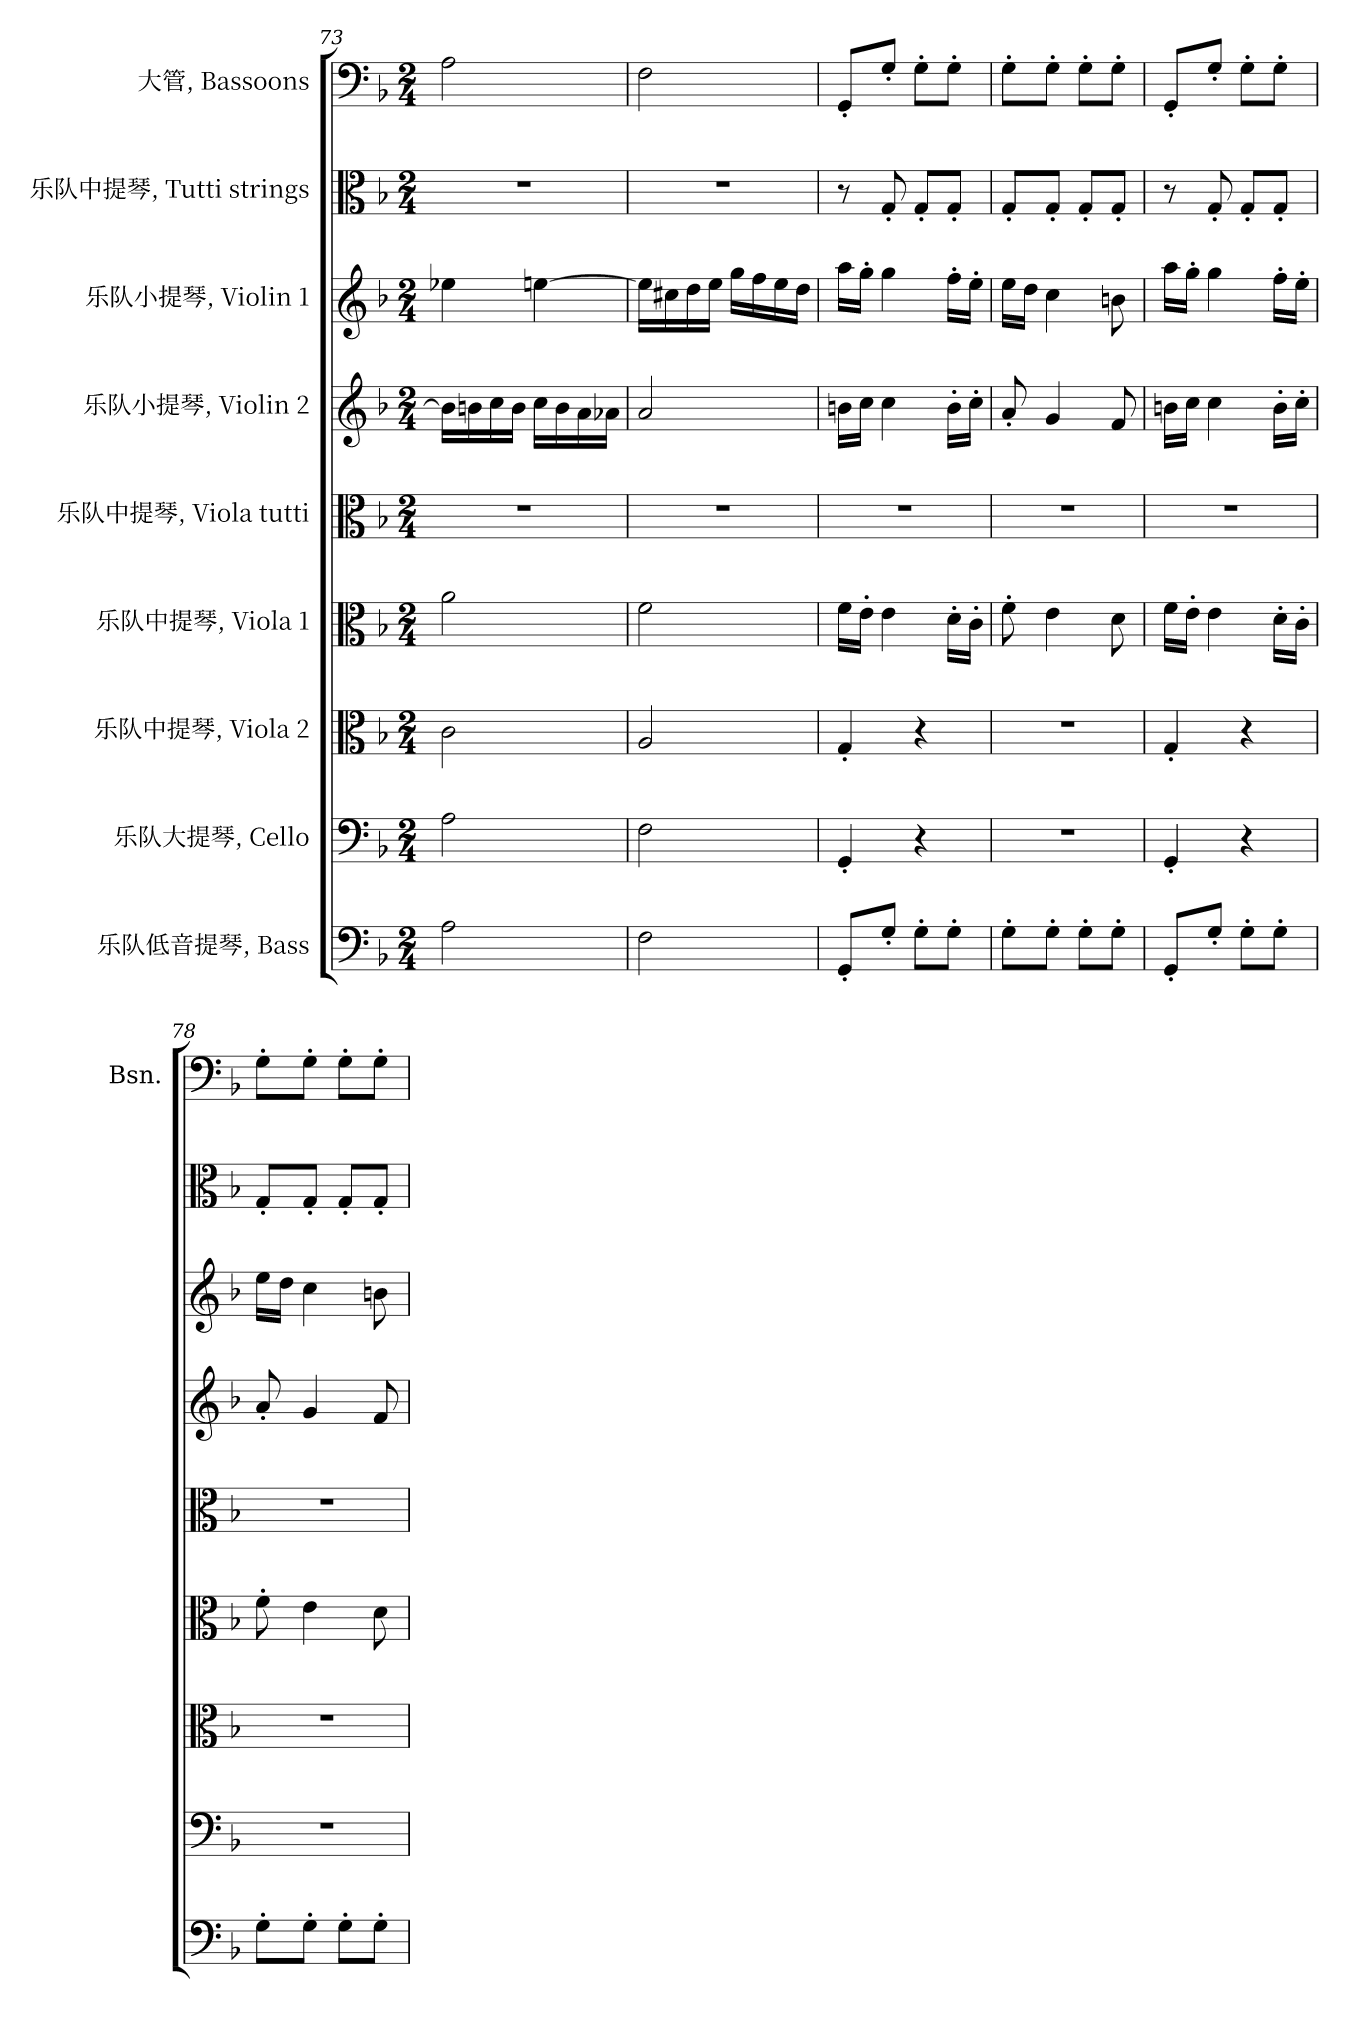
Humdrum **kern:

**kern	**kern	**kern	**kern	**kern	**kern	**kern	**kern	**kern
*part9	*part8	*part7	*part6	*part5	*part4	*part3	*part2	*part1
*staff9	*staff8	*staff7	*staff6	*staff5	*staff4	*staff3	*staff2	*staff1
*I"乐队低音提琴, Bass	*I"乐队大提琴, Cello	*I"乐队中提琴, Viola 2	*I"乐队中提琴, Viola 1	*I"乐队中提琴, Viola tutti	*I"乐队小提琴, Violin 2	*I"乐队小提琴, Violin 1	*I"乐队中提琴, Tutti strings	*I"大管, Bassoons
*	*	*	*	*	*	*	*	*I'Bsn.
*clefF4	*clefF4	*clefC3	*clefC3	*clefC3	*clefG2	*clefG2	*clefC3	*clefF4
*ITrd7c12	*	*	*	*	*	*	*	*
*k[b-]	*k[b-]	*k[b-]	*k[b-]	*k[b-]	*k[b-]	*k[b-]	*k[b-]	*k[b-]
*M2/4	*M2/4	*M2/4	*M2/4	*M2/4	*M2/4	*M2/4	*M2/4	*M2/4
*MM47	*MM47	*MM47	*MM47	*MM47	*MM47	*MM47	*MM47	*MM47
=73	=73	=73	=73	=73	=73	=73	=73	=73
2AA\	2A\	2c\	2a\	2r	16b\LL]	4ee-X\	2r	2A\
.	.	.	.	.	16bn\	.	.	.
.	.	.	.	.	16cc\	.	.	.
.	.	.	.	.	16b\JJ	.	.	.
.	.	.	.	.	16cc\LL	[4een\	.	.
.	.	.	.	.	16b\	.	.	.
.	.	.	.	.	16a\	.	.	.
.	.	.	.	.	16a-X\JJ	.	.	.
=74	=74	=74	=74	=74	=74	=74	=74	=74
*	*	*	*	*	*	*	*	*MM47
2FF\	2F\	2A/	2f\	2r	2a/	16ee\LL]	2r	2F\
.	.	.	.	.	.	16cc#X\	.	.
.	.	.	.	.	.	16dd\	.	.
.	.	.	.	.	.	16ee\JJ	.	.
.	.	.	.	.	.	16gg\LL	.	.
.	.	.	.	.	.	16ff\	.	.
.	.	.	.	.	.	16ee\	.	.
.	.	.	.	.	.	16dd\JJ	.	.
!!LO:PB:g=z
=75	=75	=75	=75	=75	=75	=75	=75	=75
*	*	*	*	*	*	*	*	*MM52
8GGG'/L	4GG'/	4G'/	16f\LL	2r	16bn\LL	16aa\LL	8r	8GG'/L
.	.	.	16e'\JJ	.	16cc\JJ	16gg'\JJ	.	.
*	*	*	*	*	*	*	*	*MM51
8GG'/J	.	.	4e\	.	4cc\	4gg\	8G'/	8G'/J
8GG'\L	4r	4r	.	.	.	.	8G'/L	8G'\L
*	*	*	*	*	*	*	*	*MM50
8GG'\J	.	.	16d'\LL	.	16b'\LL	16ff'\LL	8G'/J	8G'\J
.	.	.	16c'\JJ	.	16cc'\JJ	16ee'\JJ	.	.
=76	=76	=76	=76	=76	=76	=76	=76	=76
8GG'\L	2r	2r	8f'\	2r	8a'/	16ee\LL	8G'/L	8G'\L
.	.	.	.	.	.	16dd\JJ	.	.
8GG'\J	.	.	4e\	.	4g/	4cc\	8G'/J	8G'\J
8GG'\L	.	.	.	.	.	.	8G'/L	8G'\L
8GG'\J	.	.	8d\	.	8f/	8bn\	8G'/J	8G'\J
=77	=77	=77	=77	=77	=77	=77	=77	=77
*	*	*	*	*	*	*	*	*MM52
8GGG'/L	4GG'/	4G'/	16f\LL	2r	16bn\LL	16aa\LL	8r	8GG'/L
.	.	.	16e'\JJ	.	16cc\JJ	16gg'\JJ	.	.
*	*	*	*	*	*	*	*	*MM51
8GG'/J	.	.	4e\	.	4cc\	4gg\	8G'/	8G'/J
8GG'\L	4r	4r	.	.	.	.	8G'/L	8G'\L
*	*	*	*	*	*	*	*	*MM50
8GG'\J	.	.	16d'\LL	.	16b'\LL	16ff'\LL	8G'/J	8G'\J
.	.	.	16c'\JJ	.	16cc'\JJ	16ee'\JJ	.	.
=78	=78	=78	=78	=78	=78	=78	=78	=78
8GG'\L	2r	2r	8f'\	2r	8a'/	16ee\LL	8G'/L	8G'\L
.	.	.	.	.	.	16dd\JJ	.	.
8GG'\J	.	.	4e\	.	4g/	4cc\	8G'/J	8G'\J
*	*	*	*	*	*	*	*	*MM50
8GG'\L	.	.	.	.	.	.	8G'/L	8G'\L
8GG'\J	.	.	8d\	.	8f/	8bn\	8G'/J	8G'\J
=	=	=	=	=	=	=	=	=
*-	*-	*-	*-	*-	*-	*-	*-	*-
